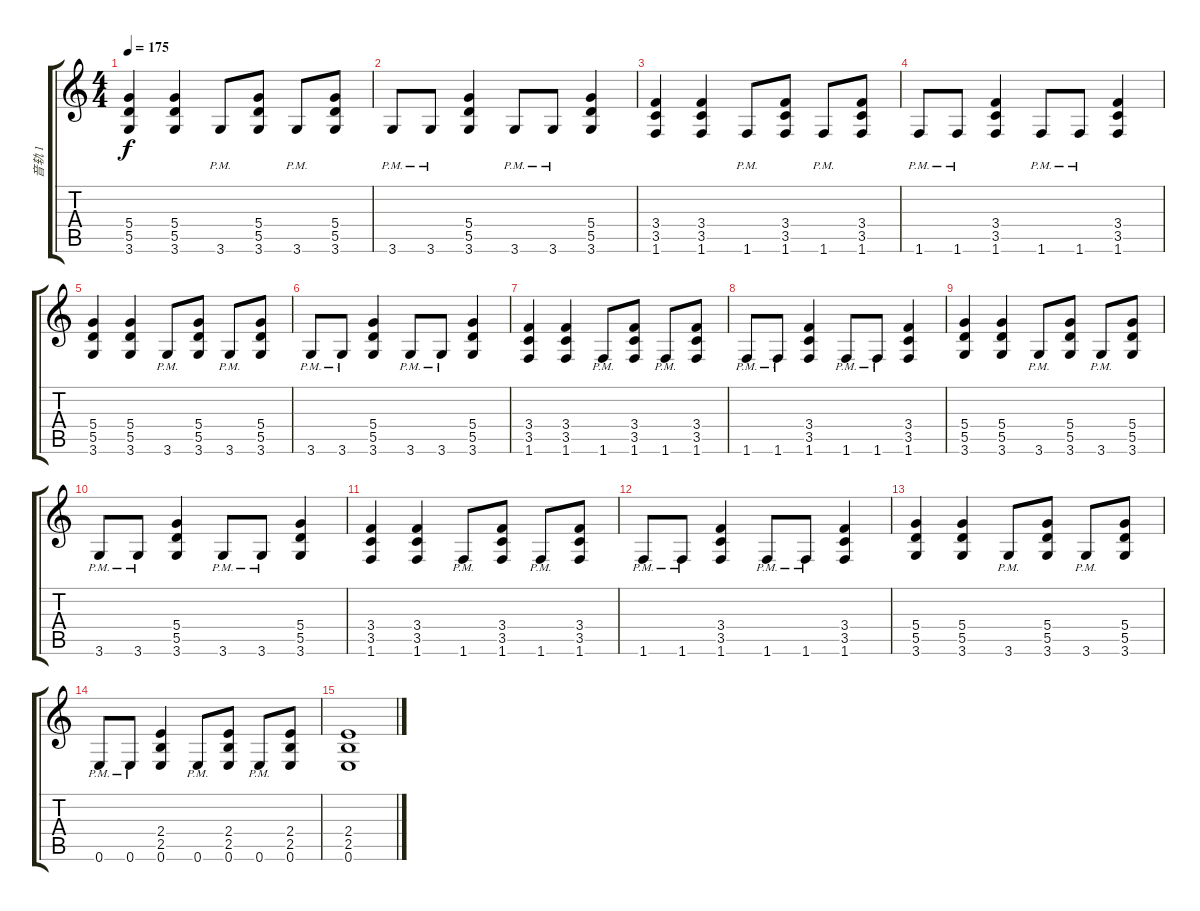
\track ("音轨 1" "音轨 1") {instrument distortionguitar}
\staff {score tabs}
\tuning (E4 B3 G3 D3 A2 E2) {hide}
\ts (4 4)
\tempo 175
\clef g2
\ks c
(5.4 5.5 3.6).4{dy f} (5.4 5.5 3.6).4 3.6{pm}.8 (5.4 5.5 3.6).8 3.6{pm}.8 (5.4 5.5 3.6).8 |
3.6{pm}.8 3.6{pm}.8 (5.4 5.5 3.6).4 3.6{pm}.8 3.6{pm}.8 (5.4 5.5 3.6).4 |
(3.4 3.5 1.6).4 (3.4 3.5 1.6).4 1.6{pm}.8 (3.4 3.5 1.6).8 1.6{pm}.8 (3.4 3.5 1.6).8 |
1.6{pm}.8 1.6{pm}.8 (3.4 3.5 1.6).4 1.6{pm}.8 1.6{pm}.8 (3.4 3.5 1.6).4 |
(5.4 5.5 3.6).4 (5.4 5.5 3.6).4 3.6{pm}.8 (5.4 5.5 3.6).8 3.6{pm}.8 (5.4 5.5 3.6).8 |
3.6{pm}.8 3.6{pm}.8 (5.4 5.5 3.6).4 3.6{pm}.8 3.6{pm}.8 (5.4 5.5 3.6).4 |
(3.4 3.5 1.6).4 (3.4 3.5 1.6).4 1.6{pm}.8 (3.4 3.5 1.6).8 1.6{pm}.8 (3.4 3.5 1.6).8 |
1.6{pm}.8 1.6{pm}.8 (3.4 3.5 1.6).4 1.6{pm}.8 1.6{pm}.8 (3.4 3.5 1.6).4 |
(5.4 5.5 3.6).4 (5.4 5.5 3.6).4 3.6{pm}.8 (5.4 5.5 3.6).8 3.6{pm}.8 (5.4 5.5 3.6).8 |
3.6{pm}.8 3.6{pm}.8 (5.4 5.5 3.6).4 3.6{pm}.8 3.6{pm}.8 (5.4 5.5 3.6).4 |
(3.4 3.5 1.6).4 (3.4 3.5 1.6).4 1.6{pm}.8 (3.4 3.5 1.6).8 1.6{pm}.8 (3.4 3.5 1.6).8 |
1.6{pm}.8 1.6{pm}.8 (3.4 3.5 1.6).4 1.6{pm}.8 1.6{pm}.8 (3.4 3.5 1.6).4 |
(5.4 5.5 3.6).4 (5.4 5.5 3.6).4 3.6{pm}.8 (5.4 5.5 3.6).8 3.6{pm}.8 (5.4 5.5 3.6).8 |
0.6{pm}.8 0.6{pm}.8 (2.4 2.5 0.6).4 0.6{pm}.8 (2.4 2.5 0.6).8 0.6{pm}.8 (2.4 2.5 0.6).8 |
(2.4 2.5 0.6).1
